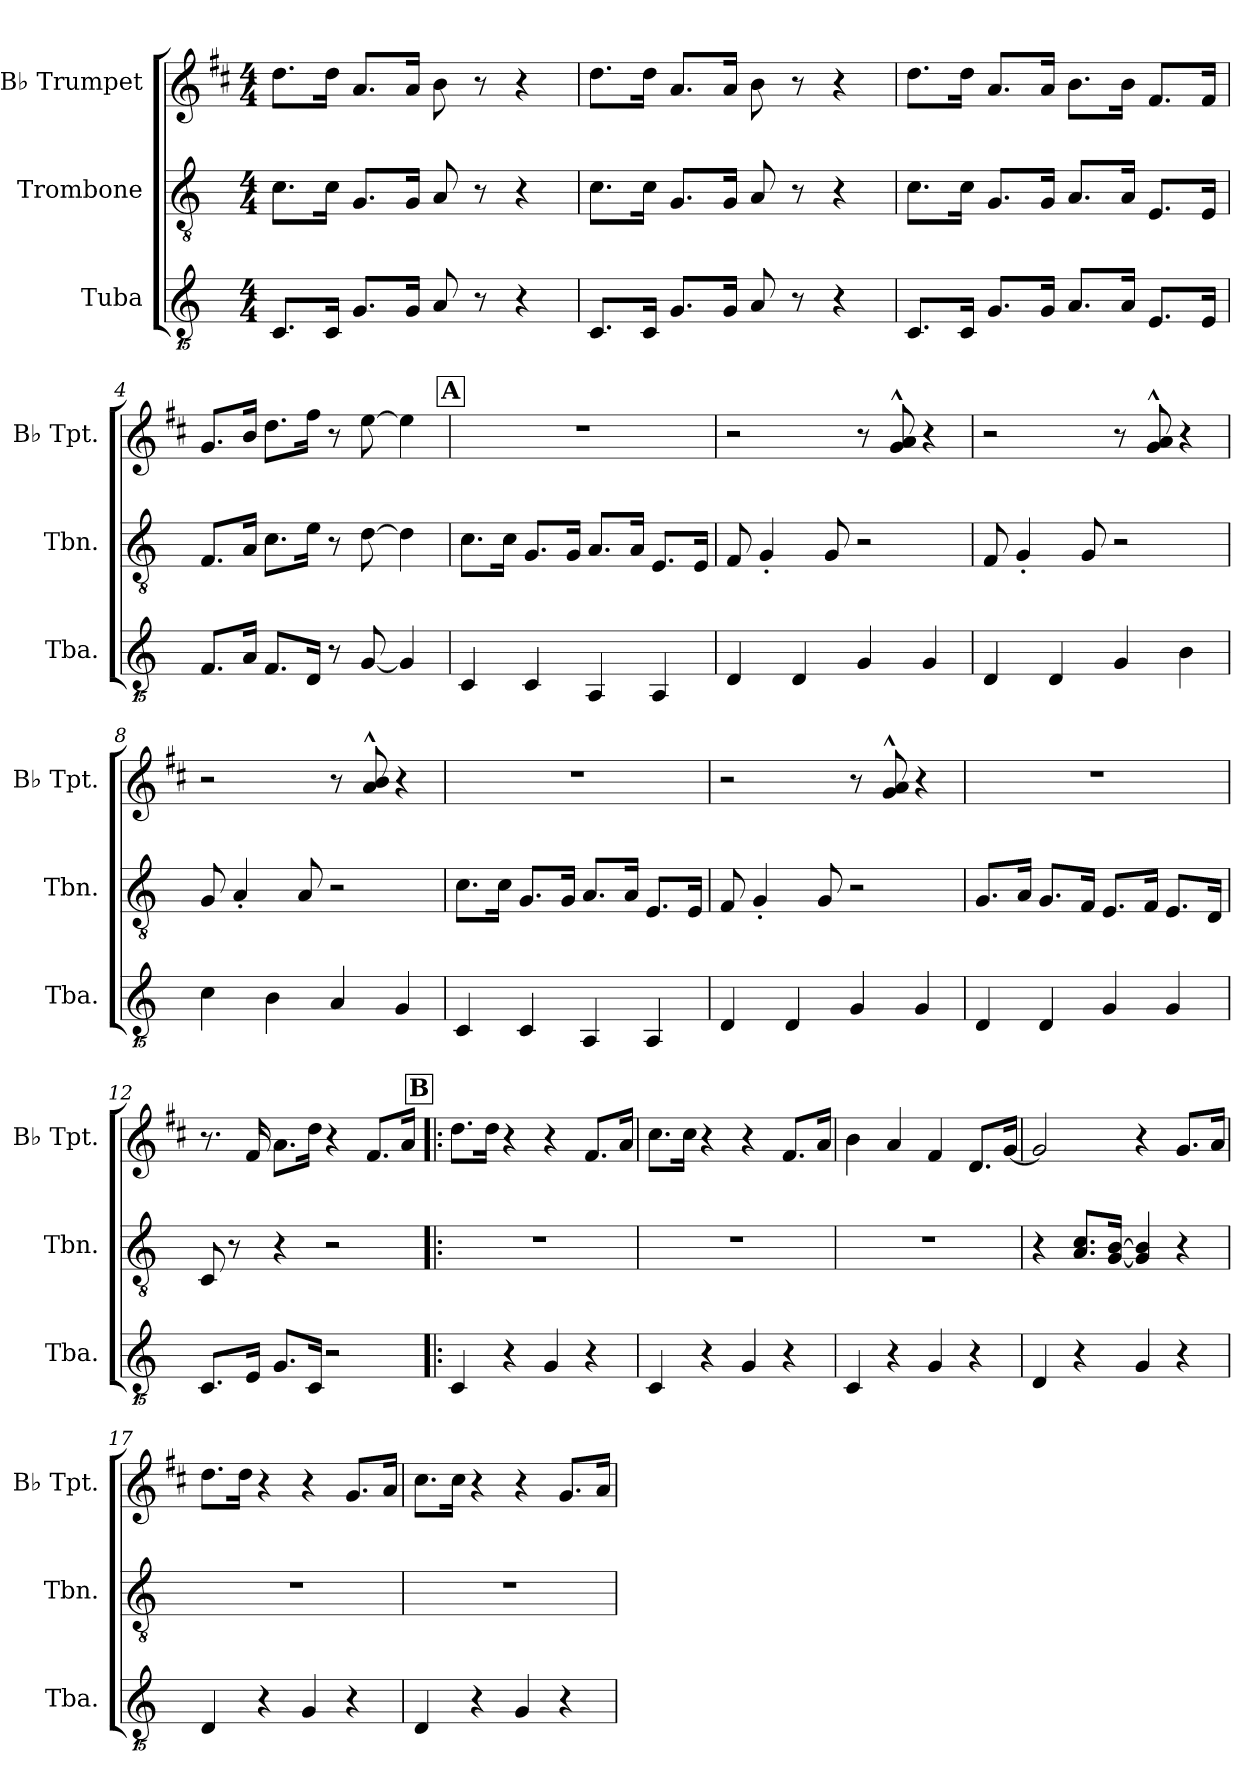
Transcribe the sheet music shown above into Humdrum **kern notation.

**kern	**kern	**kern
*part3	*part2	*part1
*staff3	*staff2	*staff1
*I"Tuba	*I"Trombone	*I"B♭ Trumpet
*I'Tba.	*I'Tbn.	*I'B♭ Tpt.
*clefGvv2	*clefGv2	*clefG2
*	*	*ITrd1c2
*k[]	*k[]	*k[]
*M4/4	*M4/4	*M4/4
*MM144	*MM144	*MM144
=1	=1	=1
8.CCL	8.cL	8.ccL
16CCJk	16cJk	16ccJk
8.GGL	8.GL	8.gL
16GGJk	16GJk	16gJk
8AA	8A	8a
8r	8r	8r
4r	4r	4r
=2	=2	=2
8.CCL	8.cL	8.ccL
16CCJk	16cJk	16ccJk
8.GGL	8.GL	8.gL
16GGJk	16GJk	16gJk
8AA	8A	8a
8r	8r	8r
4r	4r	4r
=3	=3	=3
8.CCL	8.cL	8.ccL
16CCJk	16cJk	16ccJk
8.GGL	8.GL	8.gL
16GGJk	16GJk	16gJk
8.AAL	8.AL	8.aL
16AAJk	16AJk	16aJk
8.EEL	8.EL	8.eL
16EEJk	16EJk	16eJk
=4	=4	=4
8.FFL	8.FL	8.fL
16AAJk	16AJk	16aJk
8.FFL	8.cL	8.ccL
16DDJk	16eJk	16eeJk
8r	8r	8r
[8GG	[8d	[8dd
4GG]	4d]	4dd]
!!LO:REH:place=s1:a:B:fs=14:t=A
=5	=5	=5
4CC	8.cL	1r
.	16cJk	.
4CC	8.GL	.
.	16GJk	.
4AAA	8.AL	.
.	16AJk	.
4AAA	8.EL	.
.	16EJk	.
=6	=6	=6
4DD	8F	2r
.	4G'	.
4DD	.	.
.	8G	.
4GG	2r	8r
.	.	8f^^ 8g^^
4GG	.	4r
=7	=7	=7
4DD	8F	2r
.	4G'	.
4DD	.	.
.	8G	.
4GG	2r	8r
.	.	8f^^ 8g^^
4BB	.	4r
=8	=8	=8
4C	8G	2r
.	4A'	.
4BB	.	.
.	8A	.
4AA	2r	8r
.	.	8g^^ 8a^^
4GG	.	4r
=9	=9	=9
4CC	8.cL	1r
.	16cJk	.
4CC	8.GL	.
.	16GJk	.
4AAA	8.AL	.
.	16AJk	.
4AAA	8.EL	.
.	16EJk	.
=10	=10	=10
4DD	8F	2r
.	4G'	.
4DD	.	.
.	8G	.
4GG	2r	8r
.	.	8f^^ 8g^^
4GG	.	4r
=11	=11	=11
4DD	8.GL	1r
.	16AJk	.
4DD	8.GL	.
.	16FJk	.
4GG	8.EL	.
.	16FJk	.
4GG	8.EL	.
.	16DJk	.
=12	=12	=12
8.CCL	8C	8.r
.	8r	.
16EEJk	.	16e
8.GGL	4r	8.gL
16CCJk	.	16ccJk
2r	2r	4r
.	.	8.eL
.	.	16gJk
!!LO:REH:place=s1:a:B:fs=14:t=B
=13!|:	=13!|:	=13!|:
4CC	1r	8.ccL
.	.	16ccJk
4r	.	4r
4GG	.	4r
4r	.	8.eL
.	.	16gJk
=14	=14	=14
4CC	1r	8.bL
.	.	16bJk
4r	.	4r
4GG	.	4r
4r	.	8.eL
.	.	16gJk
=15	=15	=15
4CC	1r	4a
4r	.	4g
4GG	.	4e
4r	.	8.cL
.	.	[16fJk
=16	=16	=16
4DD	4r	2f]
4r	8.A 8.cL	.
.	[16G [16BJk	.
4GG	4G] 4B]	4r
4r	4r	8.fL
.	.	16gJk
=17	=17	=17
4DD	1r	8.ccL
.	.	16ccJk
4r	.	4r
4GG	.	4r
4r	.	8.fL
.	.	16gJk
=18	=18	=18
4DD	1r	8.bL
.	.	16bJk
4r	.	4r
4GG	.	4r
4r	.	8.fL
.	.	16gJk
=	=	=
*-	*-	*-
